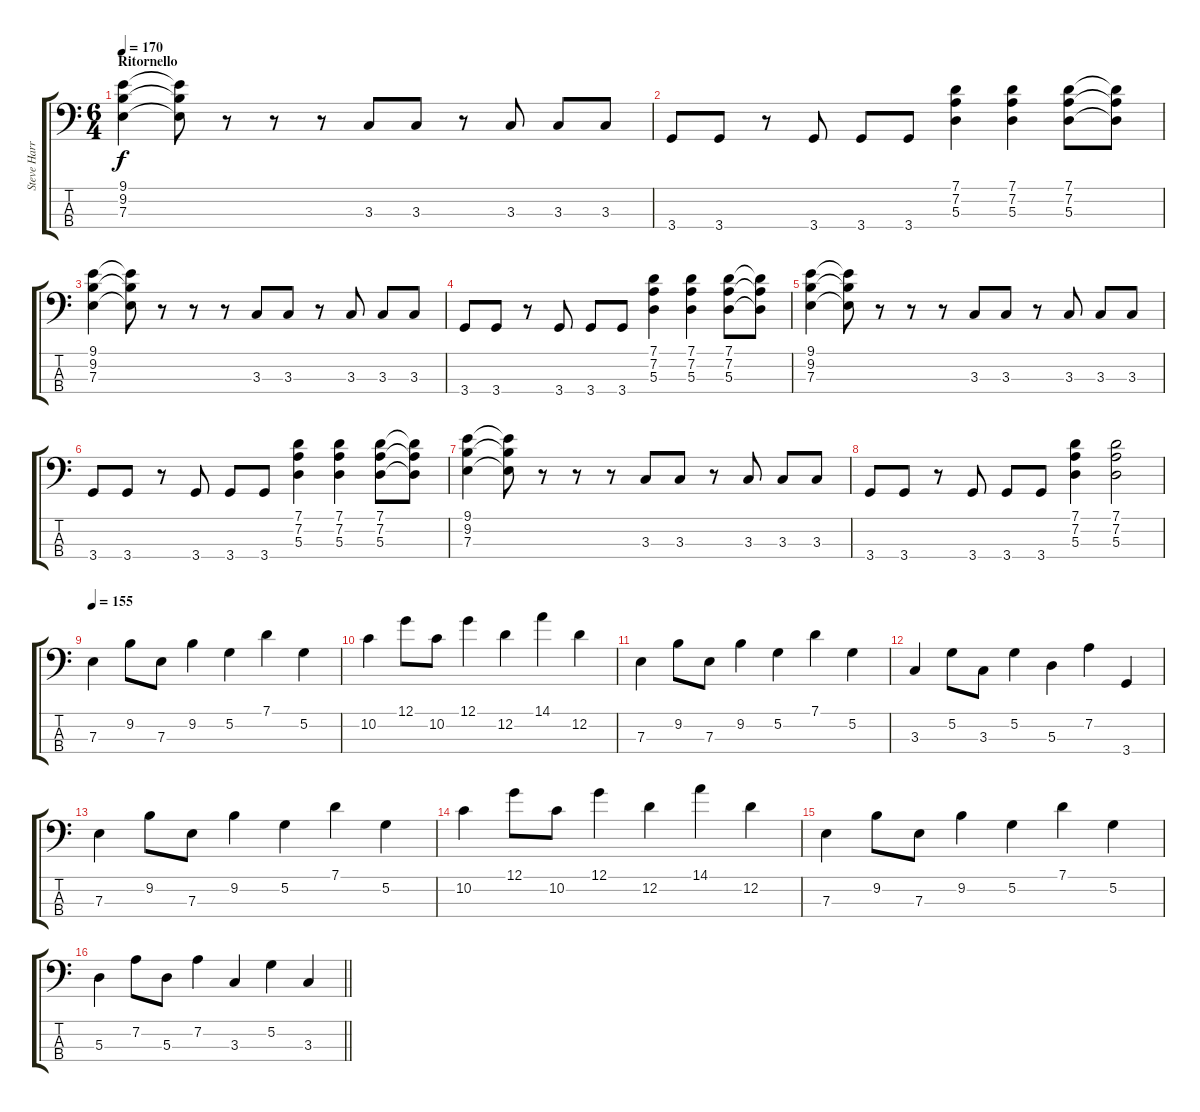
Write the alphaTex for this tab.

\track ("Steve Harris" "Steve Harr") {instrument electricbassfinger}
\staff {score tabs}
\tuning (G2 D2 A1 E1) {hide}
\ts (6 4)
\section ("" "Ritornello")
\tempo 170
\clef f4
\ks c
(9.1 9.2 7.3).4{dy f} (9.1{t} 9.2{t} 7.3{t}).8 r.8 r.8 r.8 3.3.8 3.3.8 r.8 3.3.8 3.3.8 3.3.8 |
3.4.8 3.4.8 r.8 3.4.8 3.4.8 3.4.8 (7.1 7.2 5.3).4 (7.1 7.2 5.3).4 (7.1 7.2 5.3).8 (7.1{t} 7.2{t} 5.3{t}).8 |
(9.1 9.2 7.3).4 (9.1{t} 9.2{t} 7.3{t}).8 r.8 r.8 r.8 3.3.8 3.3.8 r.8 3.3.8 3.3.8 3.3.8 |
3.4.8 3.4.8 r.8 3.4.8 3.4.8 3.4.8 (7.1 7.2 5.3).4 (7.1 7.2 5.3).4 (7.1 7.2 5.3).8 (7.1{t} 7.2{t} 5.3{t}).8 |
(9.1 9.2 7.3).4 (9.1{t} 9.2{t} 7.3{t}).8 r.8 r.8 r.8 3.3.8 3.3.8 r.8 3.3.8 3.3.8 3.3.8 |
3.4.8 3.4.8 r.8 3.4.8 3.4.8 3.4.8 (7.1 7.2 5.3).4 (7.1 7.2 5.3).4 (7.1 7.2 5.3).8 (7.1{t} 7.2{t} 5.3{t}).8 |
(9.1 9.2 7.3).4 (9.1{t} 9.2{t} 7.3{t}).8 r.8 r.8 r.8 3.3.8 3.3.8 r.8 3.3.8 3.3.8 3.3.8 |
3.4.8 3.4.8 r.8 3.4.8 3.4.8 3.4.8 (7.1 7.2 5.3).4 (7.1 7.2 5.3).2 |
\tempo 155
7.3.4 9.2.8 7.3.8 9.2.4 5.2.4 7.1.4 5.2.4 |
10.2.4 12.1.8 10.2.8 12.1.4 12.2.4 14.1.4 12.2.4 |
7.3.4 9.2.8 7.3.8 9.2.4 5.2.4 7.1.4 5.2.4 |
3.3.4 5.2.8 3.3.8 5.2.4 5.3.4 7.2.4 3.4.4 |
7.3.4 9.2.8 7.3.8 9.2.4 5.2.4 7.1.4 5.2.4 |
10.2.4 12.1.8 10.2.8 12.1.4 12.2.4 14.1.4 12.2.4 |
7.3.4 9.2.8 7.3.8 9.2.4 5.2.4 7.1.4 5.2.4 |
\barLineRight lightlight
5.3.4 7.2.8 5.3.8 7.2.4 3.3.4 5.2.4 3.3.4
